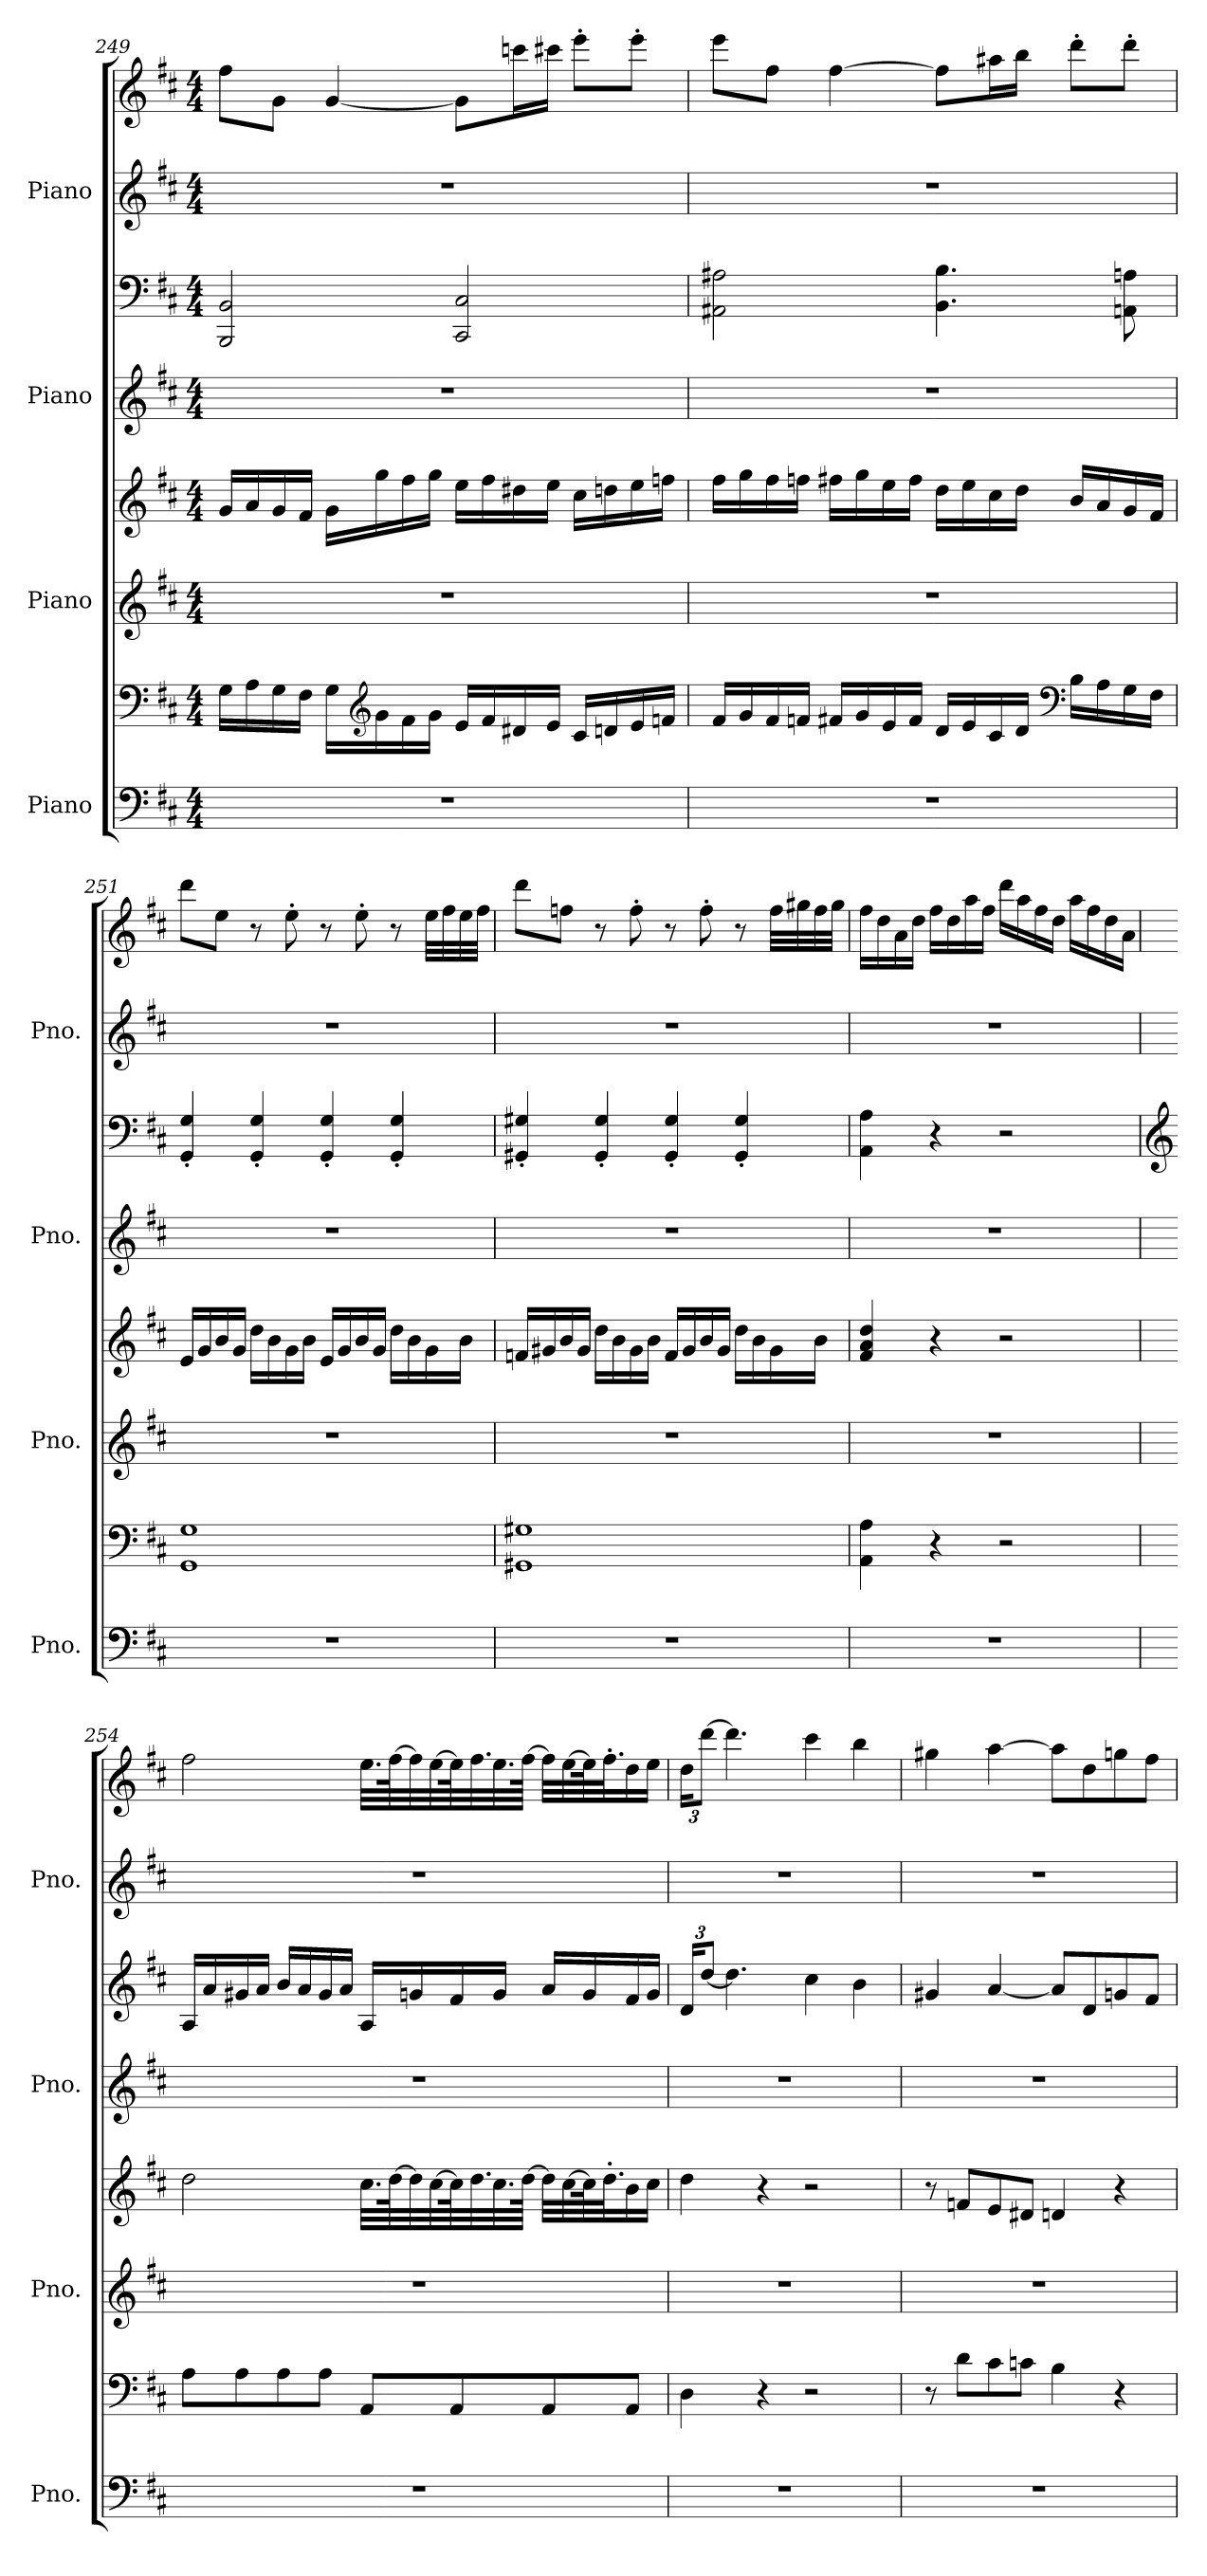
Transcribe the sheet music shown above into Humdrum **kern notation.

**kern	**kern	**kern	**kern	**kern	**kern	**kern	**kern
*part4	*part4	*part3	*part3	*part2	*part2	*part1	*part1
*staff8	*staff7	*staff6	*staff5	*staff4	*staff3	*staff2	*staff1
*I"Piano	*	*I"Piano	*	*I"Piano	*	*I"Piano	*
*I'Pno.	*	*I'Pno.	*	*I'Pno.	*	*I'Pno.	*
!!LO:PB:g=z
*clefF4	*clefF4	*clefG2	*clefG2	*clefG2	*clefF4	*clefG2	*clefG2
*k[f#c#]	*k[f#c#]	*k[f#c#]	*k[f#c#]	*k[f#c#]	*k[f#c#]	*k[f#c#]	*k[f#c#]
*M4/4	*M4/4	*M4/4	*M4/4	*M4/4	*M4/4	*M4/4	*M4/4
=249	=249	=249	=249	=249	=249	=249	=249
1r	16G\LL	1r	16g/LL	1r	2BBB/ 2BB/	1r	8ff#\L
.	16A\	.	16a/	.	.	.	.
.	16G\	.	16g/	.	.	.	8g\J
.	16F#\JJ	.	16f#/JJ	.	.	.	.
.	16G\LL	.	16g\LL	.	.	.	[4g/
*	*clefG2	*	*	*	*	*	*
.	16g\	.	16gg\	.	.	.	.
.	16f#\	.	16ff#\	.	.	.	.
.	16g\JJ	.	16gg\JJ	.	.	.	.
.	16e/LL	.	16ee\LL	.	2CC#/ 2C#/	.	8g\L]
.	16f#/	.	16ff#\	.	.	.	.
.	16d#X/	.	16dd#X\	.	.	.	16cccn\L
.	16e/JJ	.	16ee\JJ	.	.	.	16ccc#X\JJ
.	16c#/LL	.	16cc#\LL	.	.	.	8eee'\L
.	16dn/	.	16ddn\	.	.	.	.
.	16e/	.	16ee\	.	.	.	8eee'\J
.	16fn/JJ	.	16ffn\JJ	.	.	.	.
=250	=250	=250	=250	=250	=250	=250	=250
1r	16f#/LL	1r	16ff#\LL	1r	2AA#X\ 2A#X\	1r	8eee\L
.	16g/	.	16gg\	.	.	.	.
.	16f#/	.	16ff#\	.	.	.	8ff#\J
.	16fn/JJ	.	16ffn\JJ	.	.	.	.
.	16f#X/LL	.	16ff#X\LL	.	.	.	[4ff#\
.	16g/	.	16gg\	.	.	.	.
.	16e/	.	16ee\	.	.	.	.
.	16f#/JJ	.	16ff#\JJ	.	.	.	.
.	16d/LL	.	16dd\LL	.	4.BB\ 4.B\	.	8ff#\L]
.	16e/	.	16ee\	.	.	.	.
.	16c#/	.	16cc#\	.	.	.	16aa#X\L
.	16d/JJ	.	16dd\JJ	.	.	.	16bb\JJ
*	*clefF4	*	*	*	*	*	*
.	16B\LL	.	16b/LL	.	.	.	8ddd'\L
.	16A\	.	16a/	.	.	.	.
.	16G\	.	16g/	.	8AAn\ 8An\	.	8ddd'\J
.	16F#\JJ	.	16f#/JJ	.	.	.	.
!!LO:PB:g=z
=251	=251	=251	=251	=251	=251	=251	=251
1r	1GG 1G	1r	16e/LL	1r	4GG/' 4G/'	1r	8ddd\L
.	.	.	16g/	.	.	.	.
.	.	.	16b/	.	.	.	8ee\J
.	.	.	16g/JJ	.	.	.	.
.	.	.	16dd\LL	.	4GG/' 4G/'	.	8r
.	.	.	16b\	.	.	.	.
.	.	.	16g\	.	.	.	8ee'\
.	.	.	16b\JJ	.	.	.	.
.	.	.	16e/LL	.	4GG/' 4G/'	.	8r
.	.	.	16g/	.	.	.	.
.	.	.	16b/	.	.	.	8ee'\
.	.	.	16g/JJ	.	.	.	.
.	.	.	16dd\LL	.	4GG/' 4G/'	.	8r
.	.	.	16b\	.	.	.	.
.	.	.	16g\	.	.	.	32ee\LLL
.	.	.	.	.	.	.	32ff#\
.	.	.	16b\JJ	.	.	.	32ee\
.	.	.	.	.	.	.	32ff#\JJJ
=252	=252	=252	=252	=252	=252	=252	=252
1r	1GG#X 1G#X	1r	16fn/LL	1r	4GG#X/' 4G#X/'	1r	8ddd\L
.	.	.	16g#X/	.	.	.	.
.	.	.	16b/	.	.	.	8ffn\J
.	.	.	16g#/JJ	.	.	.	.
.	.	.	16dd\LL	.	4GG#/' 4G#/'	.	8r
.	.	.	16b\	.	.	.	.
.	.	.	16g#\	.	.	.	8ff'\
.	.	.	16b\JJ	.	.	.	.
.	.	.	16f/LL	.	4GG#/' 4G#/'	.	8r
.	.	.	16g#/	.	.	.	.
.	.	.	16b/	.	.	.	8ff'\
.	.	.	16g#/JJ	.	.	.	.
.	.	.	16dd\LL	.	4GG#/' 4G#/'	.	8r
.	.	.	16b\	.	.	.	.
.	.	.	16g#\	.	.	.	32ff\LLL
.	.	.	.	.	.	.	32gg#X\
.	.	.	16b\JJ	.	.	.	32ff\
.	.	.	.	.	.	.	32gg#\JJJ
!!LO:PB:g=z
=253	=253	=253	=253	=253	=253	=253	=253
1r	4AA\ 4A\	1r	4f#/ 4a/ 4dd/	1r	4AA\ 4A\	1r	16ff#\LL
.	.	.	.	.	.	.	16dd\
.	.	.	.	.	.	.	16a\
.	.	.	.	.	.	.	16dd\JJ
.	4r	.	4r	.	4r	.	16ff#\LL
.	.	.	.	.	.	.	16dd\
.	.	.	.	.	.	.	16aa\
.	.	.	.	.	.	.	16ff#\JJ
.	2r	.	2r	.	2r	.	16ddd\LL
.	.	.	.	.	.	.	16aa\
.	.	.	.	.	.	.	16ff#\
.	.	.	.	.	.	.	16dd\JJ
.	.	.	.	.	.	.	16aa\LL
.	.	.	.	.	.	.	16ff#\
.	.	.	.	.	.	.	16dd\
.	.	.	.	.	.	.	16a\JJ
=254	=254	=254	=254	=254	=254	=254	=254
*	*	*	*	*	*clefG2	*	*
1r	8A\L	1r	2dd\	1r	16A/LL	1r	2ff#\
.	.	.	.	.	16a/	.	.
.	8A\	.	.	.	16g#X/	.	.
.	.	.	.	.	16a/JJ	.	.
.	8A\	.	.	.	16b/LL	.	.
.	.	.	.	.	16a/	.	.
.	8A\J	.	.	.	16g#/	.	.
.	.	.	.	.	16a/JJ	.	.
.	8AA/L	.	32.cc#\LLL	.	16A/LL	.	32.ee\LLL
.	.	.	[64dd\K	.	.	.	[64ff#\K
.	.	.	32dd\]	.	16gn/	.	32ff#\]
.	.	.	[32cc#\	.	.	.	[32ee\
.	8AA/	.	64cc#\K]	.	16f#/	.	64ee\K]
.	.	.	32.dd\	.	.	.	32.ff#\
.	.	.	32.cc#\	.	16g/JJ	.	32.ee\
.	.	.	[64dd\JJJk	.	.	.	[64ff#\JJJk
.	8AA/	.	32dd\LLL]	.	16a/LL	.	32ff#\LLL]
.	.	.	[32cc#\	.	.	.	[32ee\
.	.	.	64cc#\K]	.	16g/	.	64ee\K]
.	.	.	32.dd'\J	.	.	.	32.ff#'\J
.	8AA/J	.	16b\	.	16f#/	.	16dd\
.	.	.	16cc#\JJ	.	16g/JJ	.	16ee\JJ
!!LO:PB:g=z
=255	=255	=255	=255	=255	=255	=255	=255
*	*	*	*	*	*Xbrackettup	*	*Xbrackettup
1r	4D\	1r	4dd\	1r	24d/KL	1r	24dd\KL
.	.	.	.	.	[12dd/J	.	[12ddd\J
.	.	.	.	.	4.dd\]	.	4.ddd\]
.	4r	.	4r	.	.	.	.
.	2r	.	2r	.	4cc#\	.	4ccc#\
.	.	.	.	.	4b\	.	4bb\
=256	=256	=256	=256	=256	=256	=256	=256
1r	8r	1r	8r	1r	4g#X/	1r	4gg#X\
.	8d\L	.	8fn/L	.	.	.	.
.	8c#\	.	8e/	.	[4a/	.	[4aa\
.	8cn\J	.	8d#X/J	.	.	.	.
.	4B\	.	4dn/	.	8a/L]	.	8aa\L]
.	.	.	.	.	8d/	.	8dd\
.	4r	.	4r	.	8gn/	.	8ggn\
.	.	.	.	.	8f#/J	.	8ff#\J
=	=	=	=	=	=	=	=
*-	*-	*-	*-	*-	*-	*-	*-
